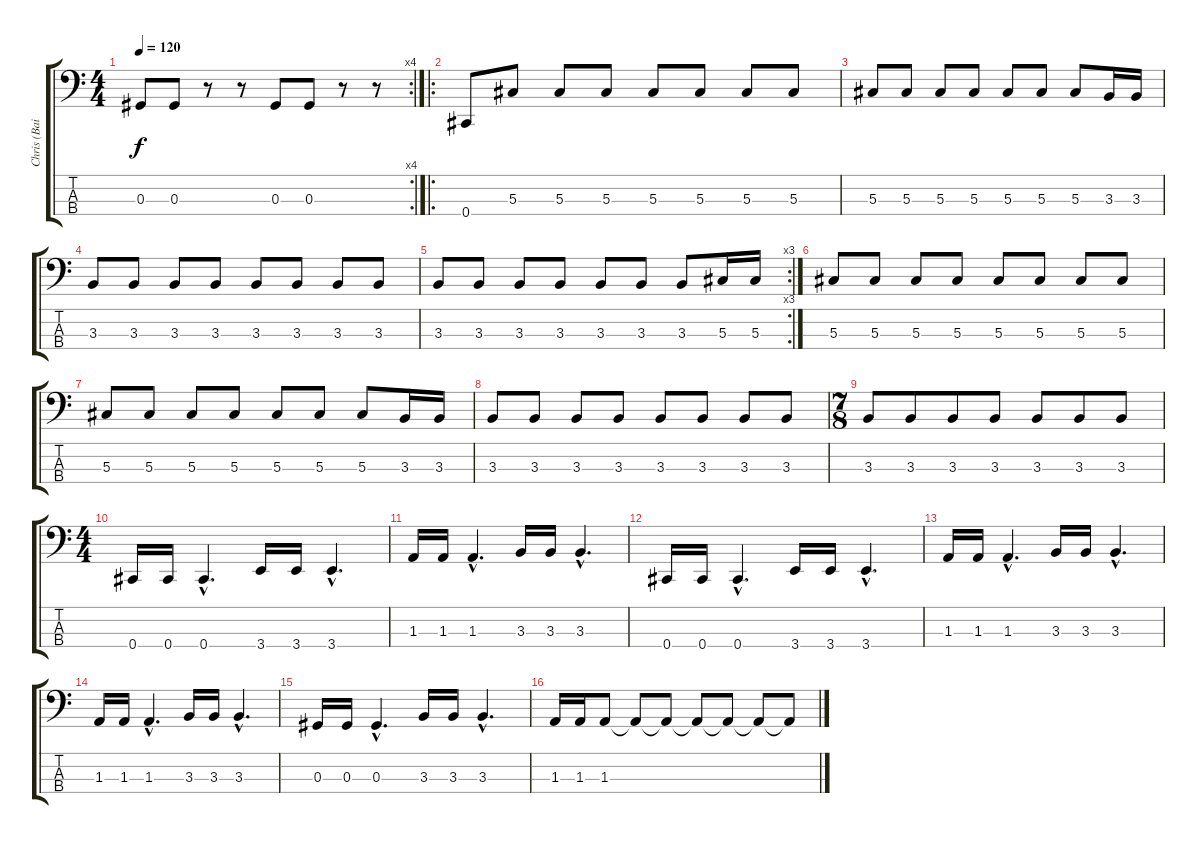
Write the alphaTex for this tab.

\track ("Chris (Baixo)" "Chris (Bai") {instrument electricbasspick}
\staff {score tabs}
\tuning (Gb2 Db2 Ab1 Db1) {hide}
\rc 4
\ts (4 4)
\tempo 120
\clef f4
\ks c
0.3.8{dy f} 0.3.8 r.8 r.8 0.3.8 0.3.8 r.8 r.8 |
\ro
0.4.8 5.3.8 5.3.8 5.3.8 5.3.8 5.3.8 5.3.8 5.3.8 |
5.3.8 5.3.8 5.3.8 5.3.8 5.3.8 5.3.8 5.3.8 3.3.16 3.3.16 |
3.3.8 3.3.8 3.3.8 3.3.8 3.3.8 3.3.8 3.3.8 3.3.8 |
\rc 3
3.3.8 3.3.8 3.3.8 3.3.8 3.3.8 3.3.8 3.3.8 5.3.16 5.3.16 |
5.3.8 5.3.8 5.3.8 5.3.8 5.3.8 5.3.8 5.3.8 5.3.8 |
5.3.8 5.3.8 5.3.8 5.3.8 5.3.8 5.3.8 5.3.8 3.3.16 3.3.16 |
3.3.8 3.3.8 3.3.8 3.3.8 3.3.8 3.3.8 3.3.8 3.3.8 |
\ts (7 8)
3.3.8 3.3.8 3.3.8 3.3.8 3.3.8 3.3.8 3.3.8 |
\ts (4 4)
0.4.16 0.4.16 0.4{hac}.4{d} 3.4.16 3.4.16 3.4{hac}.4{d} |
1.3.16 1.3.16 1.3{hac}.4{d} 3.3.16 3.3.16 3.3{hac}.4{d} |
0.4.16 0.4.16 0.4{hac}.4{d} 3.4.16 3.4.16 3.4{hac}.4{d} |
1.3.16 1.3.16 1.3{hac}.4{d} 3.3.16 3.3.16 3.3{hac}.4{d} |
1.3.16 1.3.16 1.3{hac}.4{d} 3.3.16 3.3.16 3.3{hac}.4{d} |
0.3.16 0.3.16 0.3{hac}.4{d} 3.3.16 3.3.16 3.3{hac}.4{d} |
1.3.16 1.3.16 1.3.8 1.3{t}.8 1.3{t}.8 1.3{t}.8 1.3{t}.8 1.3{t}.8 1.3{t}.8
